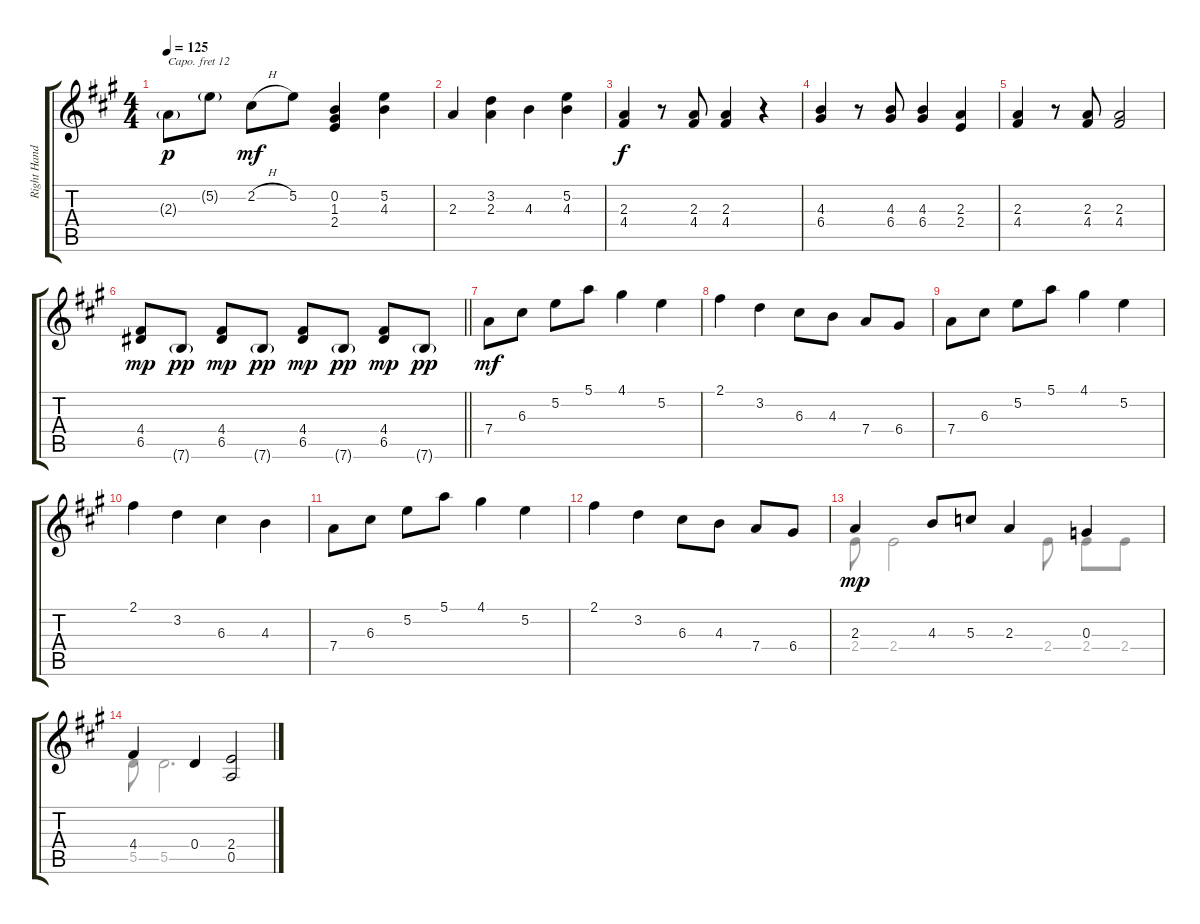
\track ("Right Hand" "Right Hand") {instrument acousticgrandpiano}
\staff {score tabs}
\capo 12
\tuning (E4 B3 G3 D3 A2 E2) {hide}
\voice
\ts (4 4)
\tempo 125
\clef g2
\ks a
2.3{g}.8{dy p} 5.2{g}.8 2.2{h}.8{dy mf} 5.2.8 (0.2 1.3 2.4).4 (5.2 4.3).4 |
2.3.4 (3.2 2.3).4 4.3.4 (5.2 4.3).4 |
(2.3 4.4).4{dy f} r.8 (2.3 4.4).8 (2.3 4.4).4 r.4 |
(4.3 6.4).4 r.8 (4.3 6.4).8 (4.3 6.4).4 (2.3 2.4).4 |
(2.3 4.4).4 r.8 (2.3 4.4).8 (2.3 4.4).2 |
\barLineRight lightlight
(4.4 6.5).8{dy mp} 7.6{g}.8{dy pp} (4.4 6.5).8{dy mp} 7.6{g}.8{dy pp} (4.4 6.5).8{dy mp} 7.6{g}.8{dy pp} (4.4 6.5).8{dy mp} 7.6{g}.8{dy pp} |
7.4.8{dy mf} 6.3.8 5.2.8 5.1.8 4.1.4 5.2.4 |
2.1.4 3.2.4 6.3.8 4.3.8 7.4.8 6.4.8 |
7.4.8 6.3.8 5.2.8 5.1.8 4.1.4 5.2.4 |
2.1.4 3.2.4 6.3.4 4.3.4 |
7.4.8 6.3.8 5.2.8 5.1.8 4.1.4 5.2.4 |
2.1.4 3.2.4 6.3.8 4.3.8 7.4.8 6.4.8 |
2.3.4{dy mp} 4.3.8 5.3.8 2.3.4 0.3.4 |
4.4.4 0.4.4 (2.4 0.5).2
\voice
\clef g2
\ottava regular
\simile none
\ks a
|
|
|
|
|
\barLineRight lightlight
|
|
|
|
|
|
|
2.4.8{dy mp} 2.4.2 2.4.8 2.4.8 2.4.8 |
5.5.8 5.5.2{d}
